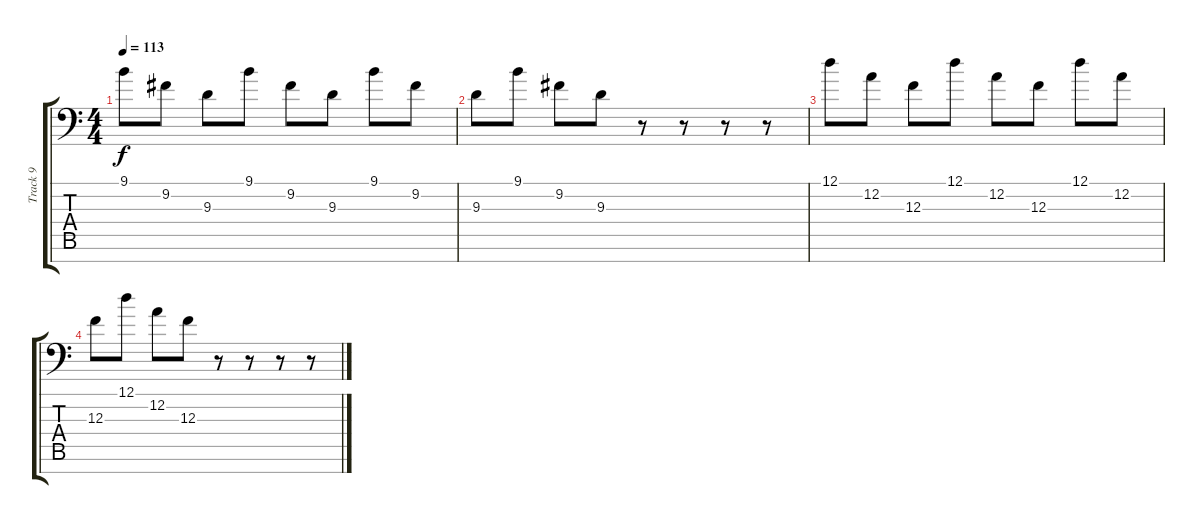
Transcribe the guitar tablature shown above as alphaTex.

\track ("Track 9" "Track 9") {instrument orchestralharp}
\staff {score tabs}
\tuning (D4 A3 F3 C3 G2 D2 G1) {hide}
\ts (4 4)
\tempo 113
\clef f4
\ks c
9.1.8{dy f} 9.2.8 9.3.8 9.1.8 9.2.8 9.3.8 9.1.8 9.2.8 |
9.3.8 9.1.8 9.2.8 9.3.8 r.8 r.8 r.8 r.8 |
12.1.8 12.2.8 12.3.8 12.1.8 12.2.8 12.3.8 12.1.8 12.2.8 |
12.3.8 12.1.8 12.2.8 12.3.8 r.8 r.8 r.8 r.8
